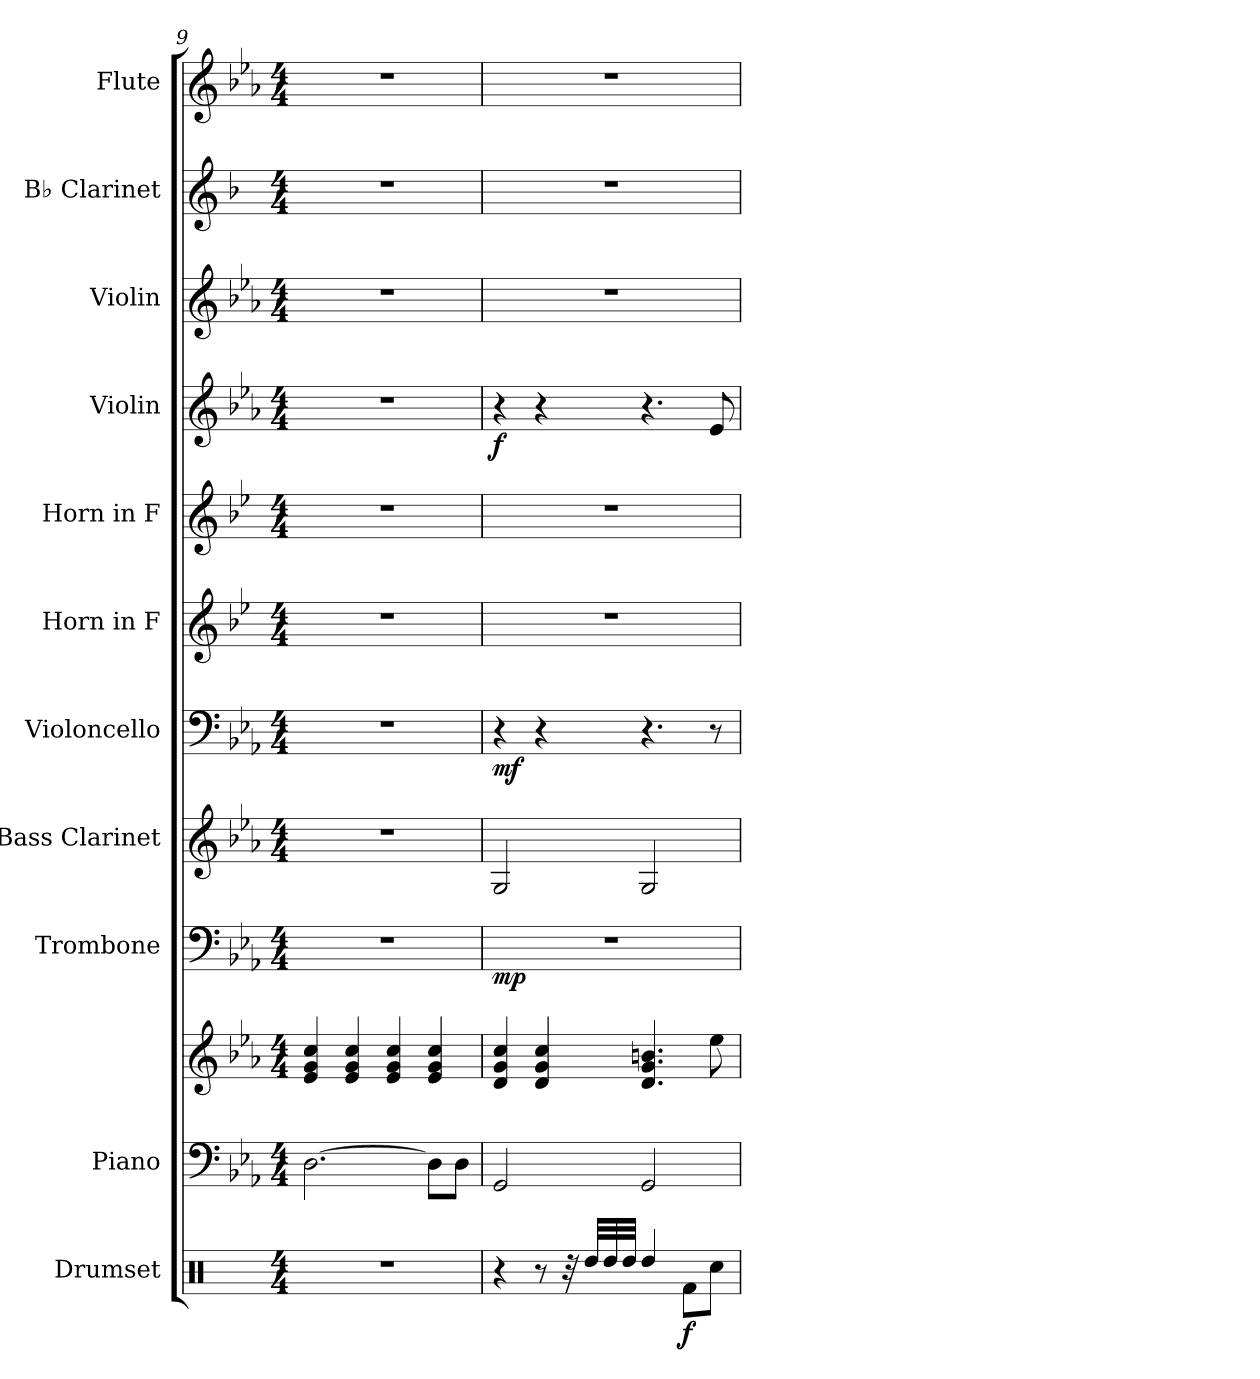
**kern	**dynam	**kern	**kern	**kern	**dynam	**kern	**kern	**dynam	**kern	**kern	**kern	**dynam	**kern	**kern	**kern
*part11	*part11	*part10	*part10	*part9	*part9	*part8	*part7	*part7	*part6	*part5	*part4	*part4	*part3	*part2	*part1
*staff12	*staff12	*staff11	*staff10	*staff9	*staff9	*staff8	*staff7	*staff7	*staff6	*staff5	*staff4	*staff4	*staff3	*staff2	*staff1
*I"Drumset	*	*I"Piano	*	*I"Trombone	*	*I"Bass Clarinet	*I"Violoncello	*	*I"Horn in F	*I"Horn in F	*I"Violin	*	*I"Violin	*I"B♭ Clarinet	*I"Flute
*I'Drs.	*	*I'Pno.	*	*I'Tbn.	*	*I'B. Cl.	*I'Vc.	*	*	*	*I'Vln.	*	*I'Vln.	*I'B♭ Cl.	*I'Fl.
*clefX	*	*clefF4	*clefG2	*clefF4	*	*clefG2	*clefF4	*	*clefG2	*clefG2	*clefG2	*	*clefG2	*clefG2	*clefG2
*	*	*	*	*	*	*ITrd8c14	*	*	*ITrd4c7	*ITrd4c7	*	*	*	*ITrd1c2	*
*k[]	*	*k[b-e-a-]	*k[b-e-a-]	*k[b-e-a-]	*	*k[b-e-a-]	*k[b-e-a-]	*	*k[b-e-a-]	*k[b-e-a-]	*k[b-e-a-]	*	*k[b-e-a-]	*k[b-e-a-]	*k[b-e-a-]
*M4/4	*	*M4/4	*M4/4	*M4/4	*	*M4/4	*M4/4	*	*M4/4	*M4/4	*M4/4	*	*M4/4	*M4/4	*M4/4
=9	=9	=9	=9	=9	=9	=9	=9	=9	=9	=9	=9	=9	=9	=9	=9
1r	.	[2.D\	4e-/ 4g/ 4cc/	1r	.	1r	1r	.	1r	1r	1r	.	1r	1r	1r
.	.	.	4e-/ 4g/ 4cc/	.	.	.	.	.	.	.	.	.	.	.	.
.	.	.	4e-/ 4g/ 4cc/	.	.	.	.	.	.	.	.	.	.	.	.
.	.	8D\L]	4e-/ 4g/ 4cc/	.	.	.	.	.	.	.	.	.	.	.	.
.	.	8D\J	.	.	.	.	.	.	.	.	.	.	.	.	.
=10	=10	=10	=10	=10	=10	=10	=10	=10	=10	=10	=10	=10	=10	=10	=10
!	!	!	!	!	!LO:DY:b	!	!	!LO:DY:b	!	!	!	!LO:DY:b	!	!	!
4r	.	2GG/	4d/ 4g/ 4cc/	1r	mp	2GG/	4r	mf	1r	1r	4r	f	1r	1r	1r
8r	.	.	4d/ 4g/ 4cc/	.	.	.	4r	.	.	.	4r	.	.	.	.
32r	.	.	.	.	.	.	.	.	.	.	.	.	.	.	.
32Rdd/LLL	.	.	.	.	.	.	.	.	.	.	.	.	.	.	.
32Rdd/	.	.	.	.	.	.	.	.	.	.	.	.	.	.	.
32Rdd/JJJ	.	.	.	.	.	.	.	.	.	.	.	.	.	.	.
4Rdd/	.	2GG/	4.d/ 4.g/ 4.bn/	.	.	2GG/	4.r	.	.	.	4.r	.	.	.	.
!	!LO:DY:b	!	!	!	!	!	!	!	!	!	!	!	!	!	!
8Rf\L	f	.	.	.	.	.	.	.	.	.	.	.	.	.	.
8Rcc\J	.	.	8ee-\	.	.	.	8r	.	.	.	8e-/	.	.	.	.
=	=	=	=	=	=	=	=	=	=	=	=	=	=	=	=
*-	*-	*-	*-	*-	*-	*-	*-	*-	*-	*-	*-	*-	*-	*-	*-
